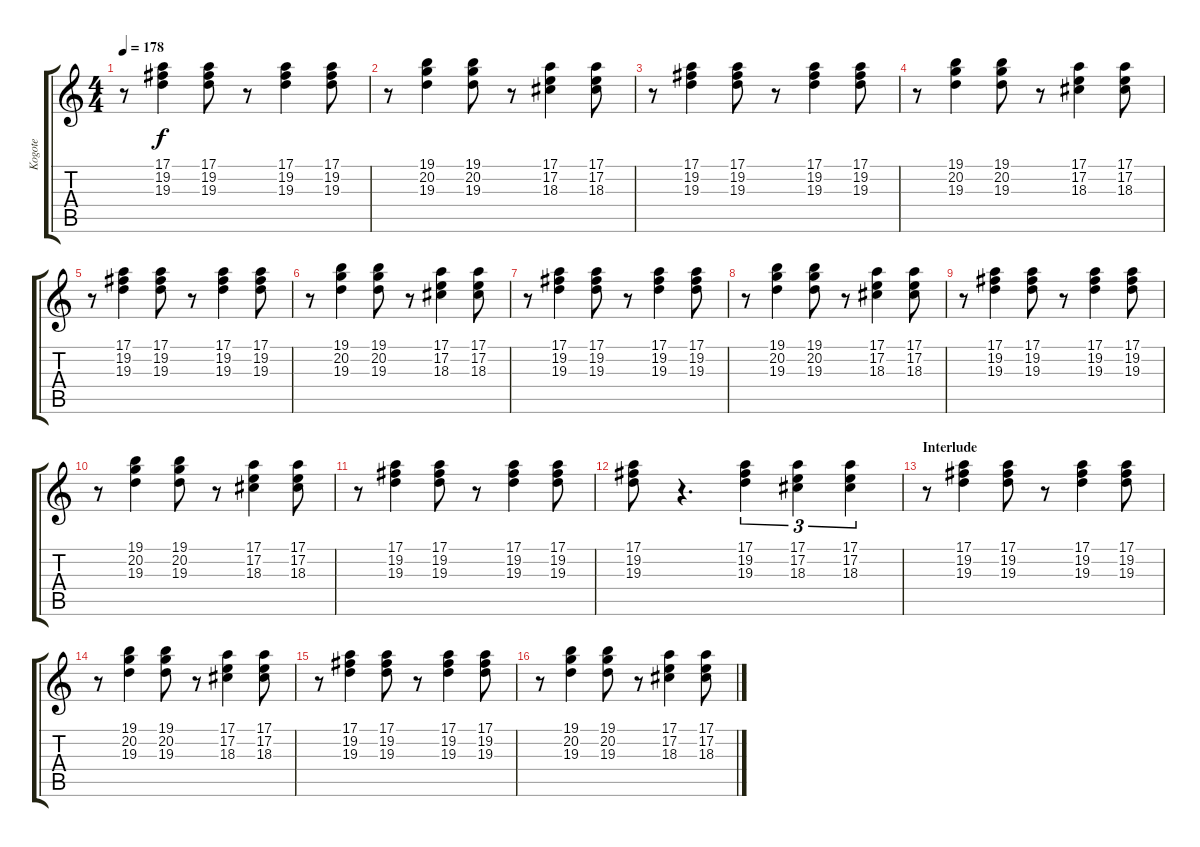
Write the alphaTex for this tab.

\track ("Kogote" "Kogote") {instrument drawbarorgan}
\staff {score tabs}
\tuning (E4 B3 G3 D3 A2 E2) {hide}
\ts (4 4)
\tempo 178
\clef g2
\ks c
r.8{dy f} (17.1 19.2 19.3).4 (17.1 19.2 19.3).8 r.8 (17.1 19.2 19.3).4 (17.1 19.2 19.3).8 |
r.8 (19.1 20.2 19.3).4 (19.1 20.2 19.3).8 r.8 (17.1 17.2 18.3).4 (17.1 17.2 18.3).8 |
r.8 (17.1 19.2 19.3).4 (17.1 19.2 19.3).8 r.8 (17.1 19.2 19.3).4 (17.1 19.2 19.3).8 |
r.8 (19.1 20.2 19.3).4 (19.1 20.2 19.3).8 r.8 (17.1 17.2 18.3).4 (17.1 17.2 18.3).8 |
r.8 (17.1 19.2 19.3).4 (17.1 19.2 19.3).8 r.8 (17.1 19.2 19.3).4 (17.1 19.2 19.3).8 |
r.8 (19.1 20.2 19.3).4 (19.1 20.2 19.3).8 r.8 (17.1 17.2 18.3).4 (17.1 17.2 18.3).8 |
r.8 (17.1 19.2 19.3).4 (17.1 19.2 19.3).8 r.8 (17.1 19.2 19.3).4 (17.1 19.2 19.3).8 |
r.8 (19.1 20.2 19.3).4 (19.1 20.2 19.3).8 r.8 (17.1 17.2 18.3).4 (17.1 17.2 18.3).8 |
r.8 (17.1 19.2 19.3).4 (17.1 19.2 19.3).8 r.8 (17.1 19.2 19.3).4 (17.1 19.2 19.3).8 |
r.8 (19.1 20.2 19.3).4 (19.1 20.2 19.3).8 r.8 (17.1 17.2 18.3).4 (17.1 17.2 18.3).8 |
r.8 (17.1 19.2 19.3).4 (17.1 19.2 19.3).8 r.8 (17.1 19.2 19.3).4 (17.1 19.2 19.3).8 |
(17.1 19.2 19.3).8 r.4{d} (17.1 19.2 19.3).4{tu (3 2)} (17.1 17.2 18.3).4{tu (3 2)} (17.1 17.2 18.3).4{tu (3 2)} |
\section ("" "Interlude")
r.8 (17.1 19.2 19.3).4 (17.1 19.2 19.3).8 r.8 (17.1 19.2 19.3).4 (17.1 19.2 19.3).8 |
r.8 (19.1 20.2 19.3).4 (19.1 20.2 19.3).8 r.8 (17.1 17.2 18.3).4 (17.1 17.2 18.3).8 |
r.8 (17.1 19.2 19.3).4 (17.1 19.2 19.3).8 r.8 (17.1 19.2 19.3).4 (17.1 19.2 19.3).8 |
r.8 (19.1 20.2 19.3).4 (19.1 20.2 19.3).8 r.8 (17.1 17.2 18.3).4 (17.1 17.2 18.3).8
